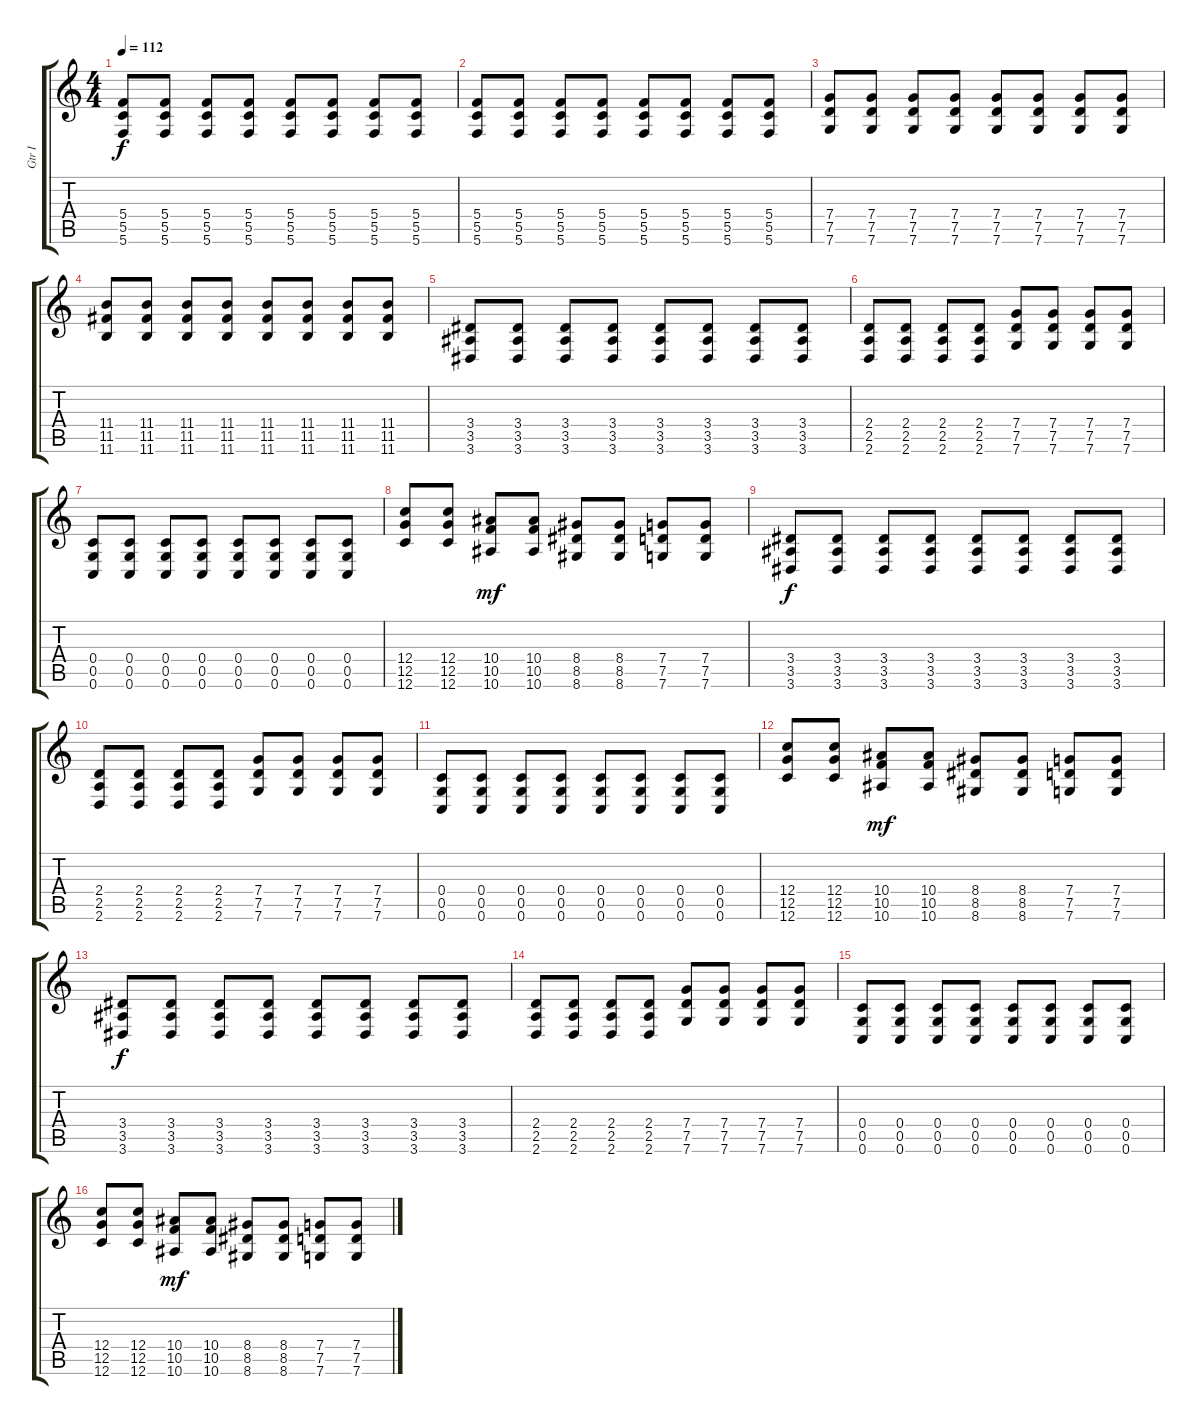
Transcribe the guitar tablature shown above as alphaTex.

\track ("Gtr I" "Gtr I") {instrument overdrivenguitar}
\staff {score tabs}
\tuning (D4 A3 F3 C3 G2 C2) {hide}
\ts (4 4)
\tempo 112
\clef g2
\ks c
(5.4 5.5 5.6).8{dy f} (5.4 5.5 5.6).8 (5.4 5.5 5.6).8 (5.4 5.5 5.6).8 (5.4 5.5 5.6).8 (5.4 5.5 5.6).8 (5.4 5.5 5.6).8 (5.4 5.5 5.6).8 |
(5.4 5.5 5.6).8 (5.4 5.5 5.6).8 (5.4 5.5 5.6).8 (5.4 5.5 5.6).8 (5.4 5.5 5.6).8 (5.4 5.5 5.6).8 (5.4 5.5 5.6).8 (5.4 5.5 5.6).8 |
(7.4 7.5 7.6).8 (7.4 7.5 7.6).8 (7.4 7.5 7.6).8 (7.4 7.5 7.6).8 (7.4 7.5 7.6).8 (7.4 7.5 7.6).8 (7.4 7.5 7.6).8 (7.4 7.5 7.6).8 |
(11.4 11.5 11.6).8 (11.4 11.5 11.6).8 (11.4 11.5 11.6).8 (11.4 11.5 11.6).8 (11.4 11.5 11.6).8 (11.4 11.5 11.6).8 (11.4 11.5 11.6).8 (11.4 11.5 11.6).8 |
(3.4 3.5 3.6).8 (3.4 3.5 3.6).8 (3.4 3.5 3.6).8 (3.4 3.5 3.6).8 (3.4 3.5 3.6).8 (3.4 3.5 3.6).8 (3.4 3.5 3.6).8 (3.4 3.5 3.6).8 |
(2.4 2.5 2.6).8 (2.4 2.5 2.6).8 (2.4 2.5 2.6).8 (2.4 2.5 2.6).8 (7.4 7.5 7.6).8 (7.4 7.5 7.6).8 (7.4 7.5 7.6).8 (7.4 7.5 7.6).8 |
(0.4 0.5 0.6).8 (0.4 0.5 0.6).8 (0.4 0.5 0.6).8 (0.4 0.5 0.6).8 (0.4 0.5 0.6).8 (0.4 0.5 0.6).8 (0.4 0.5 0.6).8 (0.4 0.5 0.6).8 |
(12.4 12.5 12.6).8 (12.4 12.5 12.6).8 (10.4 10.5 10.6).8{dy mf} (10.4 10.5 10.6).8 (8.4 8.5 8.6).8 (8.4 8.5 8.6).8 (7.4 7.5 7.6).8 (7.4 7.5 7.6).8 |
(3.4 3.5 3.6).8{dy f} (3.4 3.5 3.6).8 (3.4 3.5 3.6).8 (3.4 3.5 3.6).8 (3.4 3.5 3.6).8 (3.4 3.5 3.6).8 (3.4 3.5 3.6).8 (3.4 3.5 3.6).8 |
(2.4 2.5 2.6).8 (2.4 2.5 2.6).8 (2.4 2.5 2.6).8 (2.4 2.5 2.6).8 (7.4 7.5 7.6).8 (7.4 7.5 7.6).8 (7.4 7.5 7.6).8 (7.4 7.5 7.6).8 |
(0.4 0.5 0.6).8 (0.4 0.5 0.6).8 (0.4 0.5 0.6).8 (0.4 0.5 0.6).8 (0.4 0.5 0.6).8 (0.4 0.5 0.6).8 (0.4 0.5 0.6).8 (0.4 0.5 0.6).8 |
(12.4 12.5 12.6).8 (12.4 12.5 12.6).8 (10.4 10.5 10.6).8{dy mf} (10.4 10.5 10.6).8 (8.4 8.5 8.6).8 (8.4 8.5 8.6).8 (7.4 7.5 7.6).8 (7.4 7.5 7.6).8 |
(3.4 3.5 3.6).8{dy f} (3.4 3.5 3.6).8 (3.4 3.5 3.6).8 (3.4 3.5 3.6).8 (3.4 3.5 3.6).8 (3.4 3.5 3.6).8 (3.4 3.5 3.6).8 (3.4 3.5 3.6).8 |
(2.4 2.5 2.6).8 (2.4 2.5 2.6).8 (2.4 2.5 2.6).8 (2.4 2.5 2.6).8 (7.4 7.5 7.6).8 (7.4 7.5 7.6).8 (7.4 7.5 7.6).8 (7.4 7.5 7.6).8 |
(0.4 0.5 0.6).8 (0.4 0.5 0.6).8 (0.4 0.5 0.6).8 (0.4 0.5 0.6).8 (0.4 0.5 0.6).8 (0.4 0.5 0.6).8 (0.4 0.5 0.6).8 (0.4 0.5 0.6).8 |
(12.4 12.5 12.6).8 (12.4 12.5 12.6).8 (10.4 10.5 10.6).8{dy mf} (10.4 10.5 10.6).8 (8.4 8.5 8.6).8 (8.4 8.5 8.6).8 (7.4 7.5 7.6).8 (7.4 7.5 7.6).8
